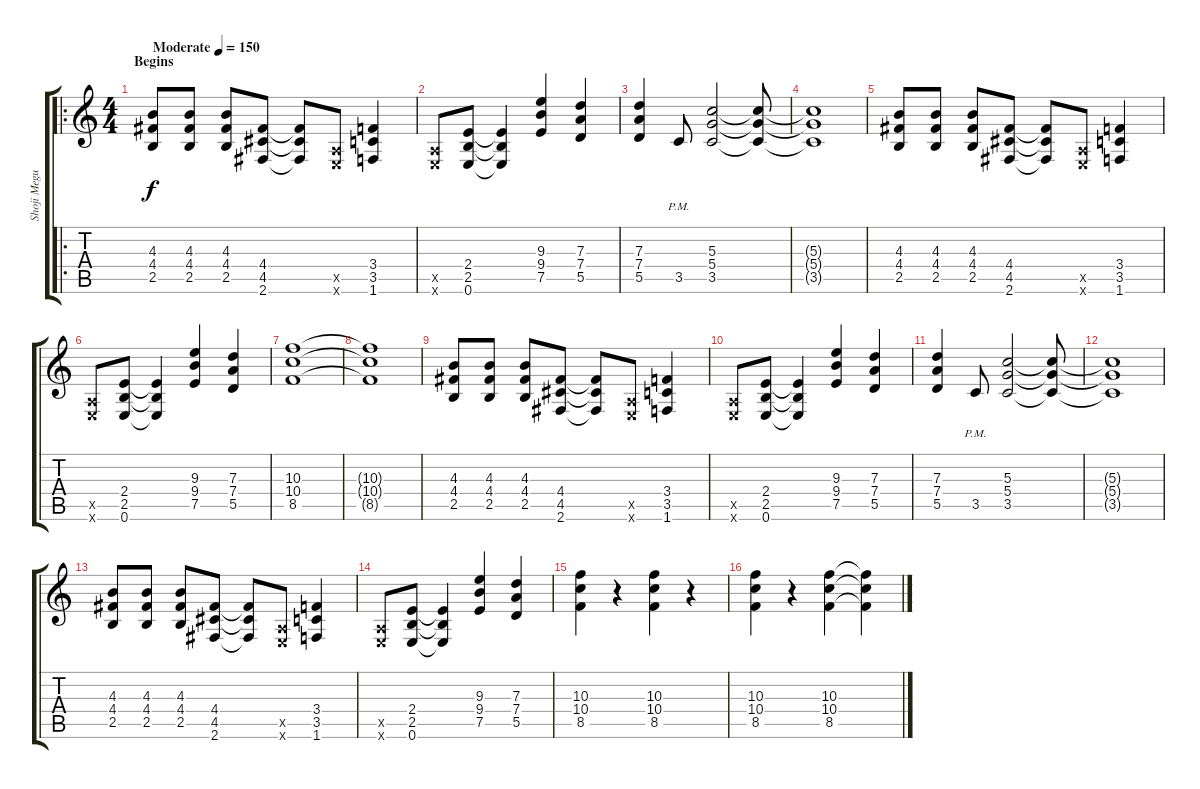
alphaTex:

\track ("Shoji Meguro (Left )" "Shoji Megu") {instrument overdrivenguitar}
\staff {score tabs}
\tuning (E4 B3 G3 D3 A2 E2) {hide}
\ro
\ts (4 4)
\section ("" "Begins")
\tempo (150 "Moderate")
\clef g2
\ks c
(4.3 4.4 2.5).8{dy f instrument overdrivenguitar} (4.3 4.4 2.5).8 (4.3 4.4 2.5).8 (4.4 4.5 2.6).8 (4.4{t} 4.5{t} 2.6{t}).8 (0.5{x} 0.6{x}).8 (3.4 3.5 1.6).4 |
(0.5{x} 0.6{x}).8 (2.4 2.5 0.6).8 (2.4{t} 2.5{t} 0.6{t}).4 (9.3 9.4 7.5).4 (7.3 7.4 5.5).4 |
(7.3 7.4 5.5).4 3.5{pm}.8 (5.3 5.4 3.5).2 (5.3{t} 5.4{t} 3.5{t}).8 |
(5.3{t} 5.4{t} 3.5{t}).1 |
(4.3 4.4 2.5).8 (4.3 4.4 2.5).8 (4.3 4.4 2.5).8 (4.4 4.5 2.6).8 (4.4{t} 4.5{t} 2.6{t}).8 (0.5{x} 0.6{x}).8 (3.4 3.5 1.6).4 |
(0.5{x} 0.6{x}).8 (2.4 2.5 0.6).8 (2.4{t} 2.5{t} 0.6{t}).4 (9.3 9.4 7.5).4 (7.3 7.4 5.5).4 |
(10.3 10.4 8.5).1 |
(10.3{t} 10.4{t} 8.5{t}).1 |
(4.3 4.4 2.5).8 (4.3 4.4 2.5).8 (4.3 4.4 2.5).8 (4.4 4.5 2.6).8 (4.4{t} 4.5{t} 2.6{t}).8 (0.5{x} 0.6{x}).8 (3.4 3.5 1.6).4 |
(0.5{x} 0.6{x}).8 (2.4 2.5 0.6).8 (2.4{t} 2.5{t} 0.6{t}).4 (9.3 9.4 7.5).4 (7.3 7.4 5.5).4 |
(7.3 7.4 5.5).4 3.5{pm}.8 (5.3 5.4 3.5).2 (5.3{t} 5.4{t} 3.5{t}).8 |
(5.3{t} 5.4{t} 3.5{t}).1 |
(4.3 4.4 2.5).8 (4.3 4.4 2.5).8 (4.3 4.4 2.5).8 (4.4 4.5 2.6).8 (4.4{t} 4.5{t} 2.6{t}).8 (0.5{x} 0.6{x}).8 (3.4 3.5 1.6).4 |
(0.5{x} 0.6{x}).8 (2.4 2.5 0.6).8 (2.4{t} 2.5{t} 0.6{t}).4 (9.3 9.4 7.5).4 (7.3 7.4 5.5).4 |
(10.3 10.4 8.5).4 r.4 (10.3 10.4 8.5).4 r.4 |
(10.3 10.4 8.5).4 r.4 (10.3 10.4 8.5).4 (10.3{t} 10.4{t} 8.5{sl t}).4
